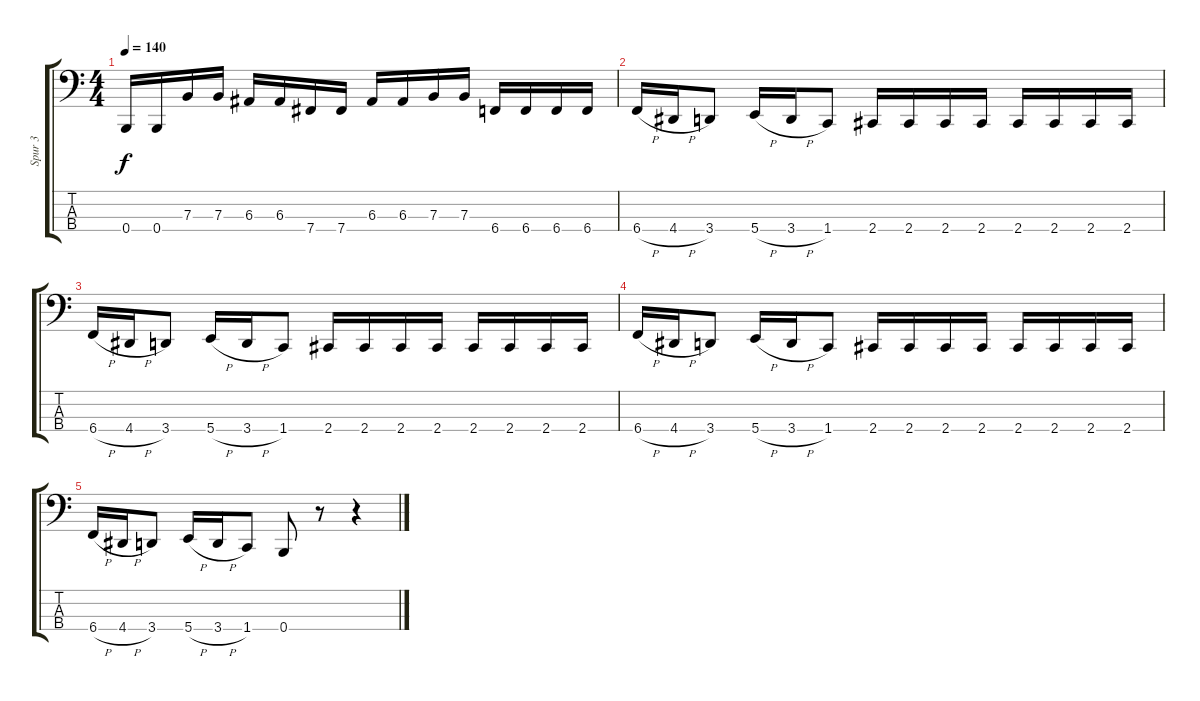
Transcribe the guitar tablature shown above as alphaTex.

\track ("Spur 3" "Spur 3") {instrument electricbassfinger}
\staff {score tabs}
\tuning (D2 A1 E1 B0) {hide}
\ts (4 4)
\tempo 140
\clef f4
\ks c
0.4.16{dy f} 0.4.16 7.3.16 7.3.16 6.3.16 6.3.16 7.4.16 7.4.16 6.3.16 6.3.16 7.3.16 7.3.16 6.4.16 6.4.16 6.4.16 6.4.16 |
6.4{h}.16 4.4{h}.16 3.4.8 5.4{h}.16 3.4{h}.16 1.4.8 2.4.16 2.4.16 2.4.16 2.4.16 2.4.16 2.4.16 2.4.16 2.4.16 |
6.4{h}.16 4.4{h}.16 3.4.8 5.4{h}.16 3.4{h}.16 1.4.8 2.4.16 2.4.16 2.4.16 2.4.16 2.4.16 2.4.16 2.4.16 2.4.16 |
6.4{h}.16 4.4{h}.16 3.4.8 5.4{h}.16 3.4{h}.16 1.4.8 2.4.16 2.4.16 2.4.16 2.4.16 2.4.16 2.4.16 2.4.16 2.4.16 |
6.4{h}.16 4.4{h}.16 3.4.8 5.4{h}.16 3.4{h}.16 1.4.8 0.4.8 r.8 r.4
